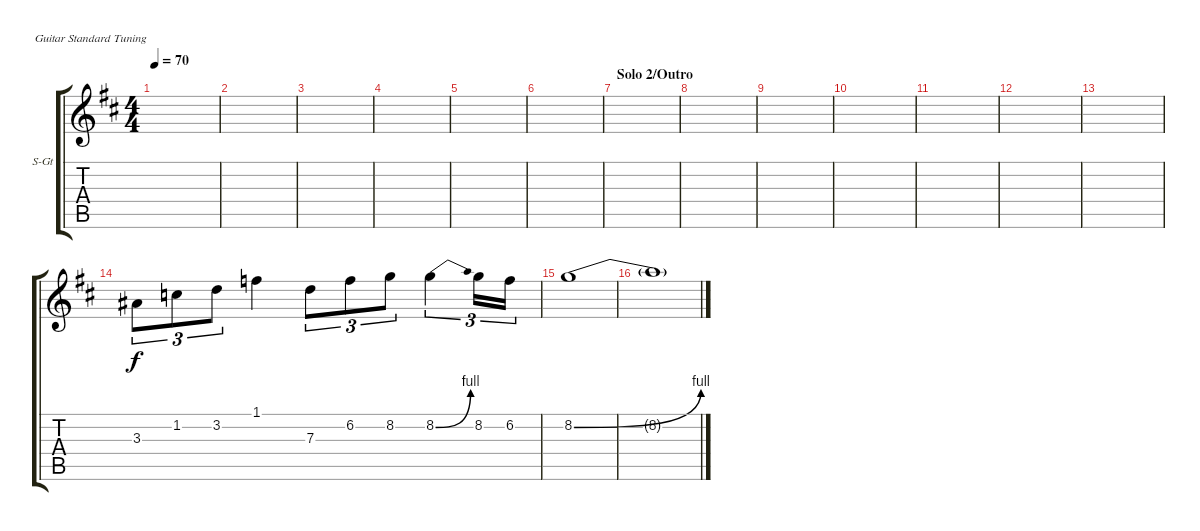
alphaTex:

\defaultSystemsLayout 4
\bracketExtendMode groupsimilarinstruments
\firstSystemTrackNameOrientation horizontal
\otherSystemsTrackNameOrientation horizontal
\track ("Extra Guitar 2" "S-Gt") {solo instrument acousticguitarsteel}
\staff {score tabs}
\tuning (E4 B3 G3 D3 A2 E2)
\ts (4 4)
\tempo 70
\clef g2
\scale
0.333333
\ks d
|
\scale
0.333333 |
\scale
0.333333 |
\scale
0.333333 |
\scale
0.333333 |
\scale
0.333333 |
\section ("" "Solo 2/Outro")
\scale
0.333333 |
\scale
0.333333 |
\scale
0.333333 |
\scale
0.333333 |
\scale
0.333333 |
\scale
0.333333 |
\scale
0.333333 |
\scale
0.333333 3.3.8{tu (3 2)} 1.2.8{tu (3 2)} 3.2.8{tu (3 2)} 1.1.4 7.3.8{tu (3 2)} 6.2.8{tu (3 2)} 8.2.8{tu (3 2)} 8.2{be (bend 0 0 15 4)}.4{tu (3 2)} 8.2.16{tu (3 2)} 6.2.16{tu (3 2)} |
\scale
0.333333 8.2{be (bend 0 0 1.7999999999999998 4)}.1 |
8.2{t}.1
